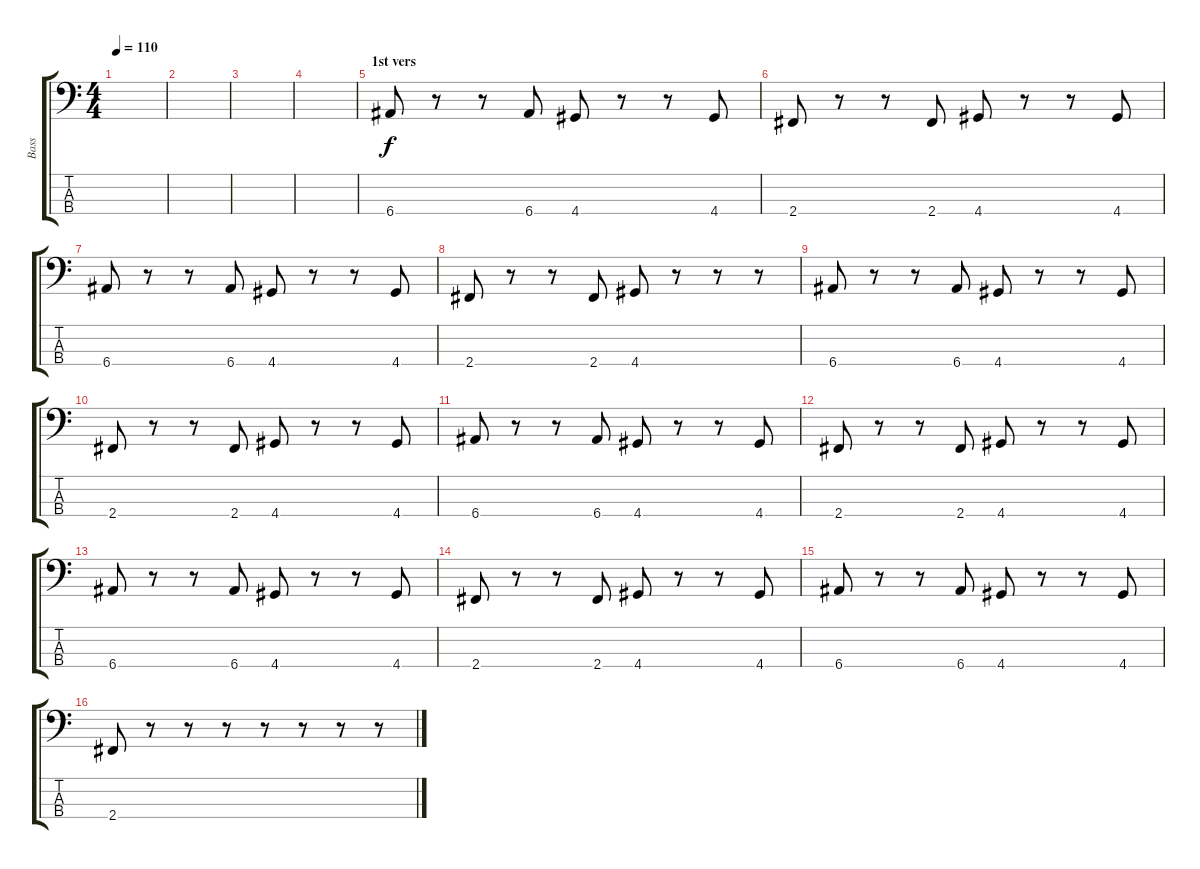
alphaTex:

\track ("Bass" "Bass") {instrument electricbassfinger}
\staff {score tabs}
\tuning (G2 D2 A1 E1) {hide}
\ts (4 4)
\tempo 110
\clef f4
\ks c
|
|
|
|
\section ("" "1st vers")
6.4.8 r.8 r.8 6.4.8 4.4.8 r.8 r.8 4.4.8 |
2.4.8 r.8 r.8 2.4.8 4.4.8 r.8 r.8 4.4.8 |
6.4.8 r.8 r.8 6.4.8 4.4.8 r.8 r.8 4.4.8 |
2.4.8 r.8 r.8 2.4.8 4.4.8 r.8 r.8 r.8 |
6.4.8 r.8 r.8 6.4.8 4.4.8 r.8 r.8 4.4.8 |
2.4.8 r.8 r.8 2.4.8 4.4.8 r.8 r.8 4.4.8 |
6.4.8 r.8 r.8 6.4.8 4.4.8 r.8 r.8 4.4.8 |
2.4.8 r.8 r.8 2.4.8 4.4.8 r.8 r.8 4.4.8 |
6.4.8 r.8 r.8 6.4.8 4.4.8 r.8 r.8 4.4.8 |
2.4.8 r.8 r.8 2.4.8 4.4.8 r.8 r.8 4.4.8 |
6.4.8 r.8 r.8 6.4.8 4.4.8 r.8 r.8 4.4.8 |
2.4.8 r.8 r.8 r.8 r.8 r.8 r.8 r.8
